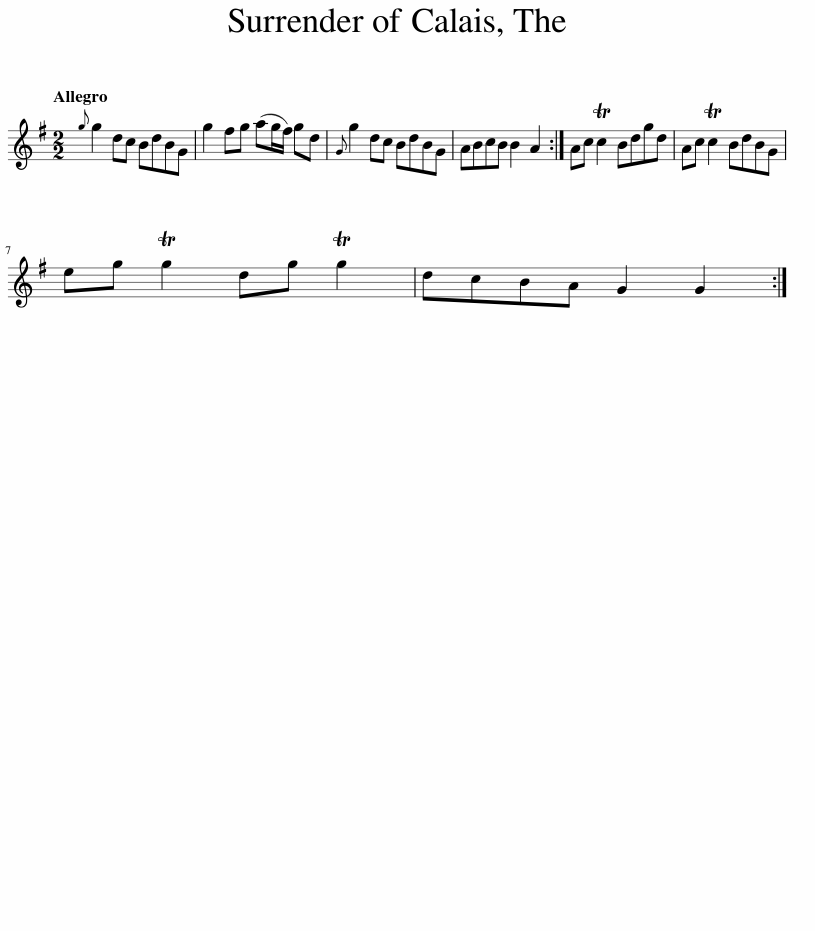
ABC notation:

X:1
L:1/8
Q:1/4=120
M:2/2
I:linebreak $
K:G
V:1 treble
V:1
{g} g2 dc BdBG | g2 fg (ag/f/) gd |{G} g2 dc BdBG | ABcB B2 A2 :| Ac Tc2 Bdgd | %5
 Ac Tc2 BdBG |$ eg Tg2 dg Tg2 | dcBA G2 G2 :| %8
